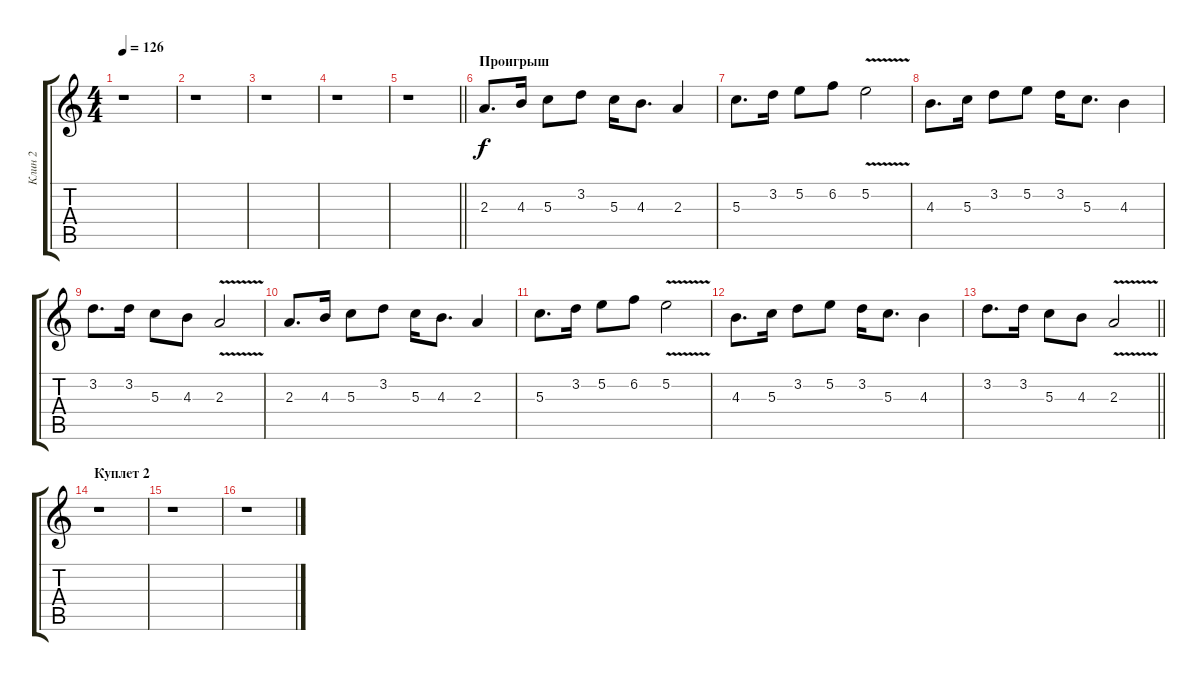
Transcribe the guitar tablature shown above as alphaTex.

\track ("Клин 2" "Клин 2") {instrument electricguitarclean}
\staff {score tabs}
\tuning (E4 B3 G3 D3 A2 E2) {hide}
\ts (4 4)
\tempo 126
\clef g2
\ks c
r.1{dy f} |
r.1 |
r.1 |
r.1 |
\barLineRight lightlight
r.1 |
\section ("" "Проигрыш")
2.3.8{d} 4.3.16 5.3.8 3.2.8 5.3.16 4.3.8{d} 2.3.4 |
5.3.8{d} 3.2.16 5.2.8 6.2.8 5.2{v}.2 |
4.3.8{d} 5.3.16 3.2.8 5.2.8 3.2.16 5.3.8{d} 4.3.4 |
3.2.8{d} 3.2.16 5.3.8 4.3.8 2.3{v}.2 |
2.3.8{d} 4.3.16 5.3.8 3.2.8 5.3.16 4.3.8{d} 2.3.4 |
5.3.8{d} 3.2.16 5.2.8 6.2.8 5.2{v}.2 |
4.3.8{d} 5.3.16 3.2.8 5.2.8 3.2.16 5.3.8{d} 4.3.4 |
\barLineRight lightlight
3.2.8{d} 3.2.16 5.3.8 4.3.8 2.3{v}.2 |
\section ("" "Куплет 2")
r.1 |
r.1 |
r.1
